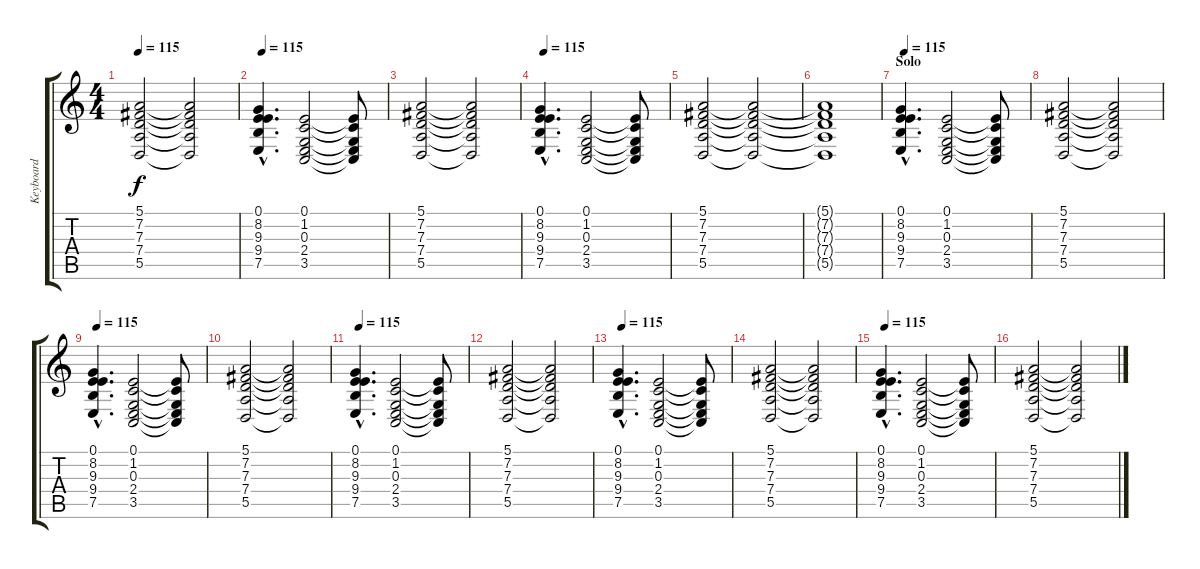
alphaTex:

\track ("Keyboard" "Keyboard") {instrument synthstrings1}
\staff {score tabs}
\tuning (E4 B3 G3 D3 A2 E2) {hide}
\ts (4 4)
\tempo 115
\clef g2
\ks c
(5.1 7.2 7.3 7.4 5.5).2{dy f} (5.1{t} 7.2{t} 7.3{t} 7.4{t} 5.5{t}).2 |
\tempo 115
(0.1{hac} 8.2{hac} 9.3{hac} 9.4{hac} 7.5{hac}).4{d} (0.1 1.2 0.3 2.4 3.5).2 (0.1{t} 1.2{t} 0.3{t} 2.4{t} 3.5{t}).8 |
(5.1 7.2 7.3 7.4 5.5).2 (5.1{t} 7.2{t} 7.3{t} 7.4{t} 5.5{t}).2 |
\tempo 115
(0.1{hac} 8.2{hac} 9.3{hac} 9.4{hac} 7.5{hac}).4{d} (0.1 1.2 0.3 2.4 3.5).2 (0.1{t} 1.2{t} 0.3{t} 2.4{t} 3.5{t}).8 |
(5.1 7.2 7.3 7.4 5.5).2 (5.1{t} 7.2{t} 7.3{t} 7.4{t} 5.5{t}).2 |
(5.1{t} 7.2{t} 7.3{t} 7.4{t} 5.5{t}).1 |
\section ("" "Solo")
\tempo 115
(0.1{hac} 8.2{hac} 9.3{hac} 9.4{hac} 7.5{hac}).4{d} (0.1 1.2 0.3 2.4 3.5).2 (0.1{t} 1.2{t} 0.3{t} 2.4{t} 3.5{t}).8 |
(5.1 7.2 7.3 7.4 5.5).2 (5.1{t} 7.2{t} 7.3{t} 7.4{t} 5.5{t}).2 |
\tempo 115
(0.1{hac} 8.2{hac} 9.3{hac} 9.4{hac} 7.5{hac}).4{d} (0.1 1.2 0.3 2.4 3.5).2 (0.1{t} 1.2{t} 0.3{t} 2.4{t} 3.5{t}).8 |
(5.1 7.2 7.3 7.4 5.5).2 (5.1{t} 7.2{t} 7.3{t} 7.4{t} 5.5{t}).2 |
\tempo 115
(0.1{hac} 8.2{hac} 9.3{hac} 9.4{hac} 7.5{hac}).4{d} (0.1 1.2 0.3 2.4 3.5).2 (0.1{t} 1.2{t} 0.3{t} 2.4{t} 3.5{t}).8 |
(5.1 7.2 7.3 7.4 5.5).2 (5.1{t} 7.2{t} 7.3{t} 7.4{t} 5.5{t}).2 |
\tempo 115
(0.1{hac} 8.2{hac} 9.3{hac} 9.4{hac} 7.5{hac}).4{d} (0.1 1.2 0.3 2.4 3.5).2 (0.1{t} 1.2{t} 0.3{t} 2.4{t} 3.5{t}).8 |
(5.1 7.2 7.3 7.4 5.5).2 (5.1{t} 7.2{t} 7.3{t} 7.4{t} 5.5{t}).2 |
\tempo 115
(0.1{hac} 8.2{hac} 9.3{hac} 9.4{hac} 7.5{hac}).4{d} (0.1 1.2 0.3 2.4 3.5).2 (0.1{t} 1.2{t} 0.3{t} 2.4{t} 3.5{t}).8 |
(5.1 7.2 7.3 7.4 5.5).2 (5.1{t} 7.2{t} 7.3{t} 7.4{t} 5.5{t}).2
